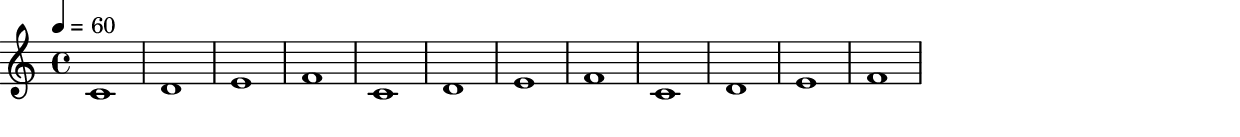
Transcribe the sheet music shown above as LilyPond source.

%% Generated by lilypond-book
%% Options: [exampleindent=10.16\mm,indent=0\mm,line-width=160\mm,paper-height=845.047\pt,paper-width=597.508\pt,papersize='(cons (* 597.508 pt) (* 845.047 pt))]
\include "lilypond-book-preamble.ly"


% ****************************************************************
% Start cut-&-pastable-section
% ****************************************************************

#(ly:set-option 'eps-box-padding 3.000000)



\paper {
  #(set-paper-size '(cons (* 597.508 pt) (* 845.047 pt)))
  indent = 0\mm
  line-width = 160\mm
  % offset the left padding, also add 1mm as lilypond creates cropped
  % images with a little space on the right
  line-width = #(- line-width (* mm  3.000000) (* mm 1))
}

\layout {
  
}




% ****************************************************************
% ly snippet:
% ****************************************************************
\sourcefilename "out-www/recovered/repeat-segno-midi.ly"
\sourcefileline 0
% Lily was here -- automatically converted by midi2ly.py from out-www/repeat-segno.midi
\version "2.14.0"

\layout {
  \context {
    \Voice
    \remove Note_heads_engraver
    \consists Completion_heads_engraver
    \remove Rest_engraver
    \consists Completion_rest_engraver
  }
}

% included from ./out-www/repeat-segno.header
\header {
texidoc=""
options=""
}
% end

trackAchannelA = {
  
  % [TEXT_EVENT] creator: 
  
  % [TEXT_EVENT] LilyPond 2.25.32              
  
  \time 4/4
  
  \tempo 4 = 60
  \skip 1 
  | % 2
  
  % [MARKER] ~~~~
  \skip 1 
  | % 3
  
  % [MARKER] ~~~~
  \skip \breve. 
  % [MARKER] ~~~~~~~~
  \skip 1 
  | % 7
  
  % [MARKER] ~~~~~~~~
  \skip \breve. 
  % [MARKER] ~~~~~~~3~~~~~~~
  \skip 1 
  | % 11
  
  % [MARKER] ~~~~~~~3~~~~~~~
  \skip \breve 
}

trackA = <<
  \context Voice = voiceA \trackAchannelA
>>


trackBchannelA = {
  
  \set Staff.instrumentName = "\new:"
  \skip \maxima. 
}

trackBchannelB = \relative c {
  c'1 
  | % 2
  d 
  | % 3
  e 
  | % 4
  f 
  | % 5
  c 
  | % 6
  d 
  | % 7
  e 
  | % 8
  f 
  | % 9
  c 
  | % 10
  d 
  | % 11
  e 
  | % 12
  f 
  | % 13
  
}

trackB = <<
  \context Voice = voiceA \trackBchannelA
  \context Voice = voiceB \trackBchannelB
>>


\score {
  <<
    \context Staff=trackB \trackA
    \context Staff=trackB \trackB
  >>
  \layout {}
  \midi {}
}



% ****************************************************************
% end ly snippet
% ****************************************************************
